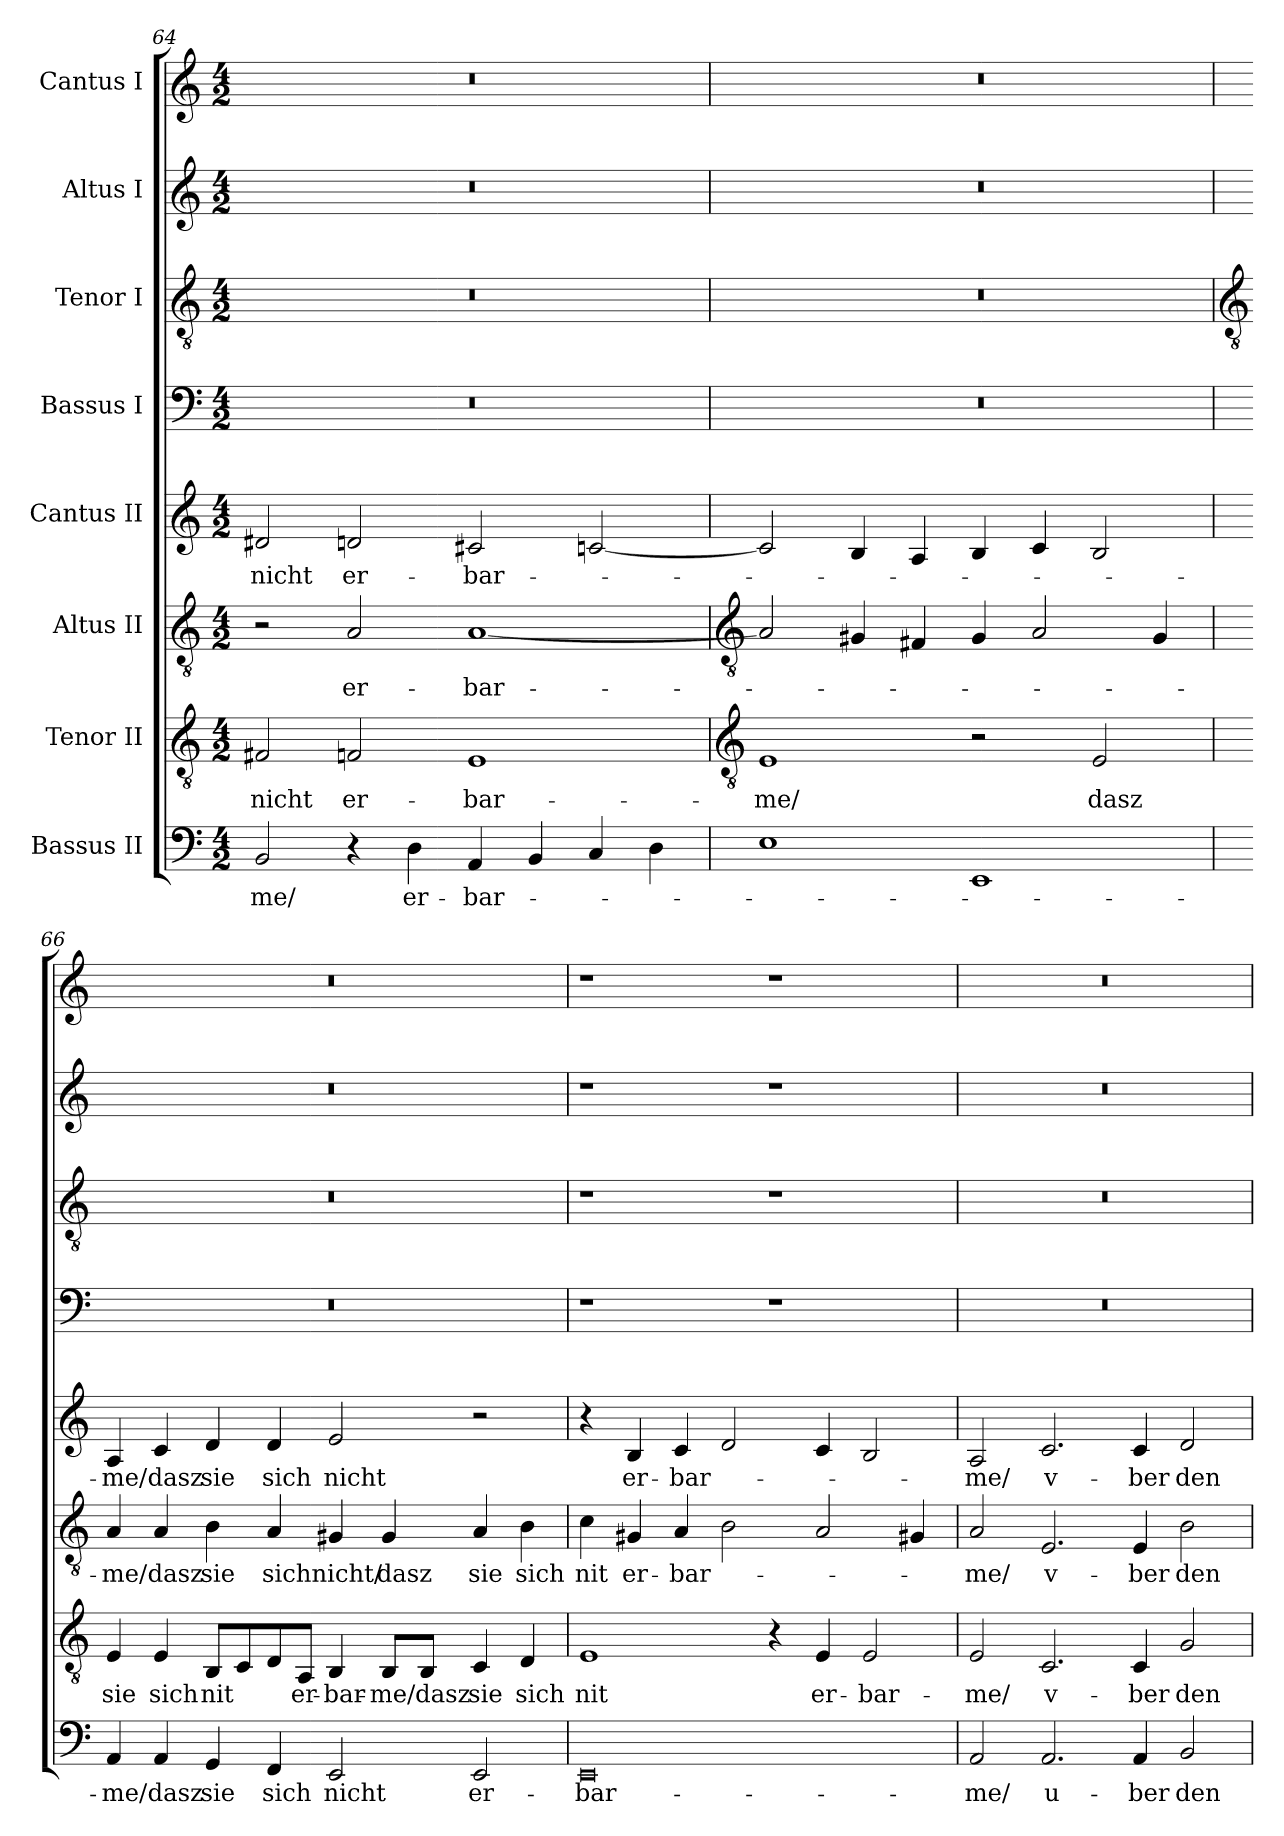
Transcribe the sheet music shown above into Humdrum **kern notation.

**kern	**text	**kern	**text	**kern	**text	**kern	**text	**kern	**kern	**kern	**kern
*part8	*part8	*part7	*part7	*part6	*part6	*part5	*part5	*part4	*part3	*part2	*part1
*staff8	*staff8	*staff7	*staff7	*staff6	*staff6	*staff5	*staff5	*staff4	*staff3	*staff2	*staff1
*I"Bassus II	*	*I"Tenor II	*	*I"Altus II	*	*I"Cantus II	*	*I"Bassus I	*I"Tenor I	*I"Altus I	*I"Cantus I
*clefF4	*	*clefGv2	*	*clefGv2	*	*clefG2	*	*clefF4	*clefGv2	*clefG2	*clefG2
*k[]	*	*k[]	*	*k[]	*	*k[]	*	*k[]	*k[]	*k[]	*k[]
*C:	*	*C:	*	*C:	*	*C:	*	*C:	*C:	*C:	*C:
*M4/2	*	*M4/2	*	*M4/2	*	*M4/2	*	*M4/2	*M4/2	*M4/2	*M4/2
=64	=64	=64	=64	=64	=64	=64	=64	=64	=64	=64	=64
!	!LO:LY:b	!	!LO:LY:b	!	!	!	!LO:LY:b	!	!	!	!
2BB	-me/	2F#X	nicht	2r	.	2d#X	nicht	0r	0r	0r	0r
!	!	!	!LO:LY:b	!	!LO:LY:b	!	!LO:LY:b	!	!	!	!
4r	.	2Fn	er-	2A	er-	2dn	er-	.	.	.	.
!	!LO:LY:b	!	!	!	!	!	!	!	!	!	!
4D	er-	.	.	.	.	.	.	.	.	.	.
!	!LO:LY:b	!	!LO:LY:b	!	!LO:LY:b	!	!LO:LY:b	!	!	!	!
4AA	-bar-	1E	-bar-	[1A	-bar-	2c#X	-bar-	.	.	.	.
4BB	.	.	.	.	.	.	.	.	.	.	.
4C	.	.	.	.	.	[2cn	.	.	.	.	.
4D	.	.	.	.	.	.	.	.	.	.	.
!!LO:LB:g=z
=65	=65	=65	=65	=65	=65	=65	=65	=65	=65	=65	=65
*	*	*clefGv2	*	*clefGv2	*	*	*	*	*	*	*
!	!	!	!LO:LY:b	!	!	!	!	!	!	!	!
1E	.	1E	-me/	2A]	.	2c]	.	0r	0r	0r	0r
.	.	.	.	4G#X	.	4B	.	.	.	.	.
.	.	.	.	4F#X	.	4A	.	.	.	.	.
1EE	.	2r	.	4G#	.	4B	.	.	.	.	.
.	.	.	.	2A	.	4c	.	.	.	.	.
!	!	!	!LO:LY:b	!	!	!	!	!	!	!	!
.	.	2E	dasz	.	.	2B	.	.	.	.	.
.	.	.	.	4G#	.	.	.	.	.	.	.
!!LO:LB:g=z
=66	=66	=66	=66	=66	=66	=66	=66	=66	=66	=66	=66
*	*	*	*	*	*	*	*	*	*clefGv2	*	*
!	!LO:LY:b	!	!LO:LY:b	!	!LO:LY:b	!	!LO:LY:b	!	!	!	!
4AA	-me/	4E	sie	4A	-me/	4A	-me/	0r	0r	0r	0r
!	!LO:LY:b	!	!LO:LY:b	!	!LO:LY:b	!	!LO:LY:b	!	!	!	!
4AA	dasz	4E	sich	4A	dasz	4c	dasz	.	.	.	.
!	!LO:LY:b	!	!LO:LY:b	!	!LO:LY:b	!	!LO:LY:b	!	!	!	!
4GG	sie	8BBL	nit	4B	sie	4d	sie	.	.	.	.
.	.	8C	.	.	.	.	.	.	.	.	.
!	!LO:LY:b	!	!	!	!LO:LY:b	!	!LO:LY:b	!	!	!	!
4FF	sich	8D	.	4A	sich	4d	sich	.	.	.	.
!	!	!	!LO:LY:b	!	!	!	!	!	!	!	!
.	.	8AAJ	er-	.	.	.	.	.	.	.	.
!	!LO:LY:b	!	!LO:LY:b	!	!LO:LY:b	!	!LO:LY:b	!	!	!	!
2EE	nicht	4BB	-bar-	4G#X	nicht/	2e	nicht	.	.	.	.
!	!	!	!LO:LY:b	!	!LO:LY:b	!	!	!	!	!	!
.	.	8BBL	-me/	4G#	dasz	.	.	.	.	.	.
!	!	!	!LO:LY:b	!	!	!	!	!	!	!	!
.	.	8BBJ	dasz	.	.	.	.	.	.	.	.
!	!LO:LY:b	!	!LO:LY:b	!	!LO:LY:b	!	!	!	!	!	!
2EE	er-	4C	sie	4A	sie	2r	.	.	.	.	.
!	!	!	!LO:LY:b	!	!LO:LY:b	!	!	!	!	!	!
.	.	4D	sich	4B	sich	.	.	.	.	.	.
=67	=67	=67	=67	=67	=67	=67	=67	=67	=67	=67	=67
!	!LO:LY:b	!	!LO:LY:b	!	!LO:LY:b	!	!	!	!	!	!
0EE	-bar-	1E	nit	4c	nit	4r	.	1r	1r	1r	1r
!	!	!	!	!	!LO:LY:b	!	!LO:LY:b	!	!	!	!
.	.	.	.	4G#X	er-	4B	er-	.	.	.	.
!	!	!	!	!	!LO:LY:b	!	!LO:LY:b	!	!	!	!
.	.	.	.	4A	-bar-	4c	-bar-	.	.	.	.
.	.	.	.	2B	.	2d	.	.	.	.	.
.	.	4r	.	.	.	.	.	1r	1r	1r	1r
!	!	!	!LO:LY:b	!	!	!	!	!	!	!	!
.	.	4E	er-	2A	.	4c	.	.	.	.	.
!	!	!	!LO:LY:b	!	!	!	!	!	!	!	!
.	.	2E	-bar-	.	.	2B	.	.	.	.	.
.	.	.	.	4G#X	.	.	.	.	.	.	.
=68	=68	=68	=68	=68	=68	=68	=68	=68	=68	=68	=68
!	!LO:LY:b	!	!LO:LY:b	!	!LO:LY:b	!	!LO:LY:b	!	!	!	!
2AA	-me/	2E	-me/	2A	-me/	2A	-me/	0r	0r	0r	0r
!	!LO:LY:b	!	!LO:LY:b	!	!LO:LY:b	!	!LO:LY:b	!	!	!	!
2.AA	u-	2.C	v-	2.E	v-	2.c	v-	.	.	.	.
!	!LO:LY:b	!	!LO:LY:b	!	!LO:LY:b	!	!LO:LY:b	!	!	!	!
4AA	-ber	4C	-ber	4E	-ber	4c	-ber	.	.	.	.
!	!LO:LY:b	!	!LO:LY:b	!	!LO:LY:b	!	!LO:LY:b	!	!	!	!
2BB	den	2G	den	2B	den	2d	den	.	.	.	.
=	=	=	=	=	=	=	=	=	=	=	=
*-	*-	*-	*-	*-	*-	*-	*-	*-	*-	*-	*-
